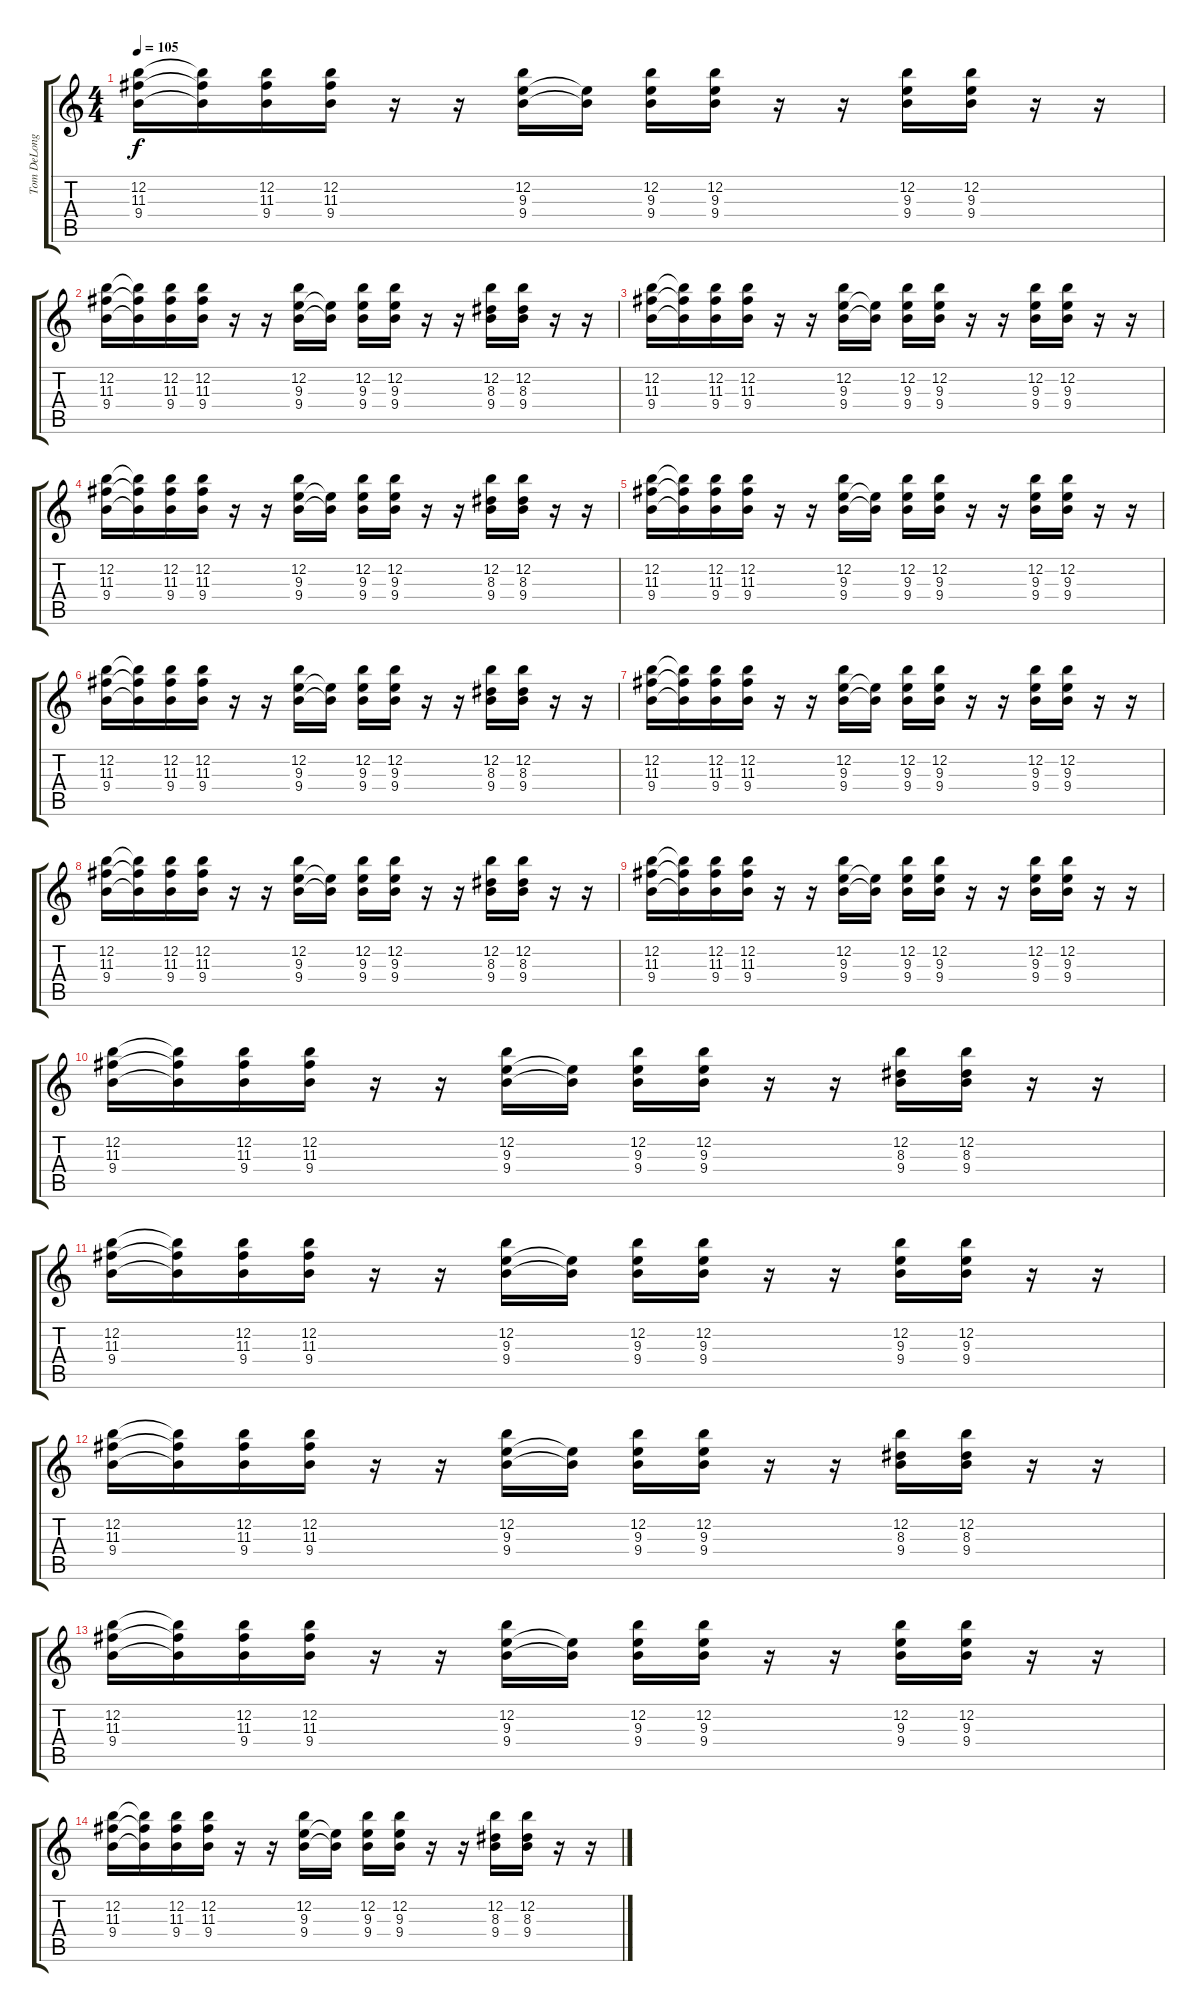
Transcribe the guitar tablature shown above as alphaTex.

\track ("Tom DeLonge (2nd Guitar)" "Tom DeLong") {instrument overdrivenguitar}
\staff {score tabs}
\tuning (E4 B3 G3 D3 A2 E2) {hide}
\ts (4 4)
\tempo 105
\clef g2
\ks c
(12.2 11.3 9.4).16{dy f} (12.2{t} 11.3{t} 9.4{t}).16 (12.2 11.3 9.4).16 (12.2 11.3 9.4).16 r.16 r.16 (12.2 9.3 9.4).16 (9.3{t} 9.4{t}).16 (12.2 9.3 9.4).16 (12.2 9.3 9.4).16 r.16 r.16 (12.2 9.3 9.4).16 (12.2 9.3 9.4).16 r.16 r.16 |
(12.2 11.3 9.4).16 (12.2{t} 11.3{t} 9.4{t}).16 (12.2 11.3 9.4).16 (12.2 11.3 9.4).16 r.16 r.16 (12.2 9.3 9.4).16 (9.3{t} 9.4{t}).16 (12.2 9.3 9.4).16 (12.2 9.3 9.4).16 r.16 r.16 (12.2 8.3 9.4).16 (12.2 8.3 9.4).16 r.16 r.16 |
(12.2 11.3 9.4).16 (12.2{t} 11.3{t} 9.4{t}).16 (12.2 11.3 9.4).16 (12.2 11.3 9.4).16 r.16 r.16 (12.2 9.3 9.4).16 (9.3{t} 9.4{t}).16 (12.2 9.3 9.4).16 (12.2 9.3 9.4).16 r.16 r.16 (12.2 9.3 9.4).16 (12.2 9.3 9.4).16 r.16 r.16 |
(12.2 11.3 9.4).16 (12.2{t} 11.3{t} 9.4{t}).16 (12.2 11.3 9.4).16 (12.2 11.3 9.4).16 r.16 r.16 (12.2 9.3 9.4).16 (9.3{t} 9.4{t}).16 (12.2 9.3 9.4).16 (12.2 9.3 9.4).16 r.16 r.16 (12.2 8.3 9.4).16 (12.2 8.3 9.4).16 r.16 r.16 |
(12.2 11.3 9.4).16 (12.2{t} 11.3{t} 9.4{t}).16 (12.2 11.3 9.4).16 (12.2 11.3 9.4).16 r.16 r.16 (12.2 9.3 9.4).16 (9.3{t} 9.4{t}).16 (12.2 9.3 9.4).16 (12.2 9.3 9.4).16 r.16 r.16 (12.2 9.3 9.4).16 (12.2 9.3 9.4).16 r.16 r.16 |
(12.2 11.3 9.4).16 (12.2{t} 11.3{t} 9.4{t}).16 (12.2 11.3 9.4).16 (12.2 11.3 9.4).16 r.16 r.16 (12.2 9.3 9.4).16 (9.3{t} 9.4{t}).16 (12.2 9.3 9.4).16 (12.2 9.3 9.4).16 r.16 r.16 (12.2 8.3 9.4).16 (12.2 8.3 9.4).16 r.16 r.16 |
(12.2 11.3 9.4).16 (12.2{t} 11.3{t} 9.4{t}).16 (12.2 11.3 9.4).16 (12.2 11.3 9.4).16 r.16 r.16 (12.2 9.3 9.4).16 (9.3{t} 9.4{t}).16 (12.2 9.3 9.4).16 (12.2 9.3 9.4).16 r.16 r.16 (12.2 9.3 9.4).16 (12.2 9.3 9.4).16 r.16 r.16 |
(12.2 11.3 9.4).16 (12.2{t} 11.3{t} 9.4{t}).16 (12.2 11.3 9.4).16 (12.2 11.3 9.4).16 r.16 r.16 (12.2 9.3 9.4).16 (9.3{t} 9.4{t}).16 (12.2 9.3 9.4).16 (12.2 9.3 9.4).16 r.16 r.16 (12.2 8.3 9.4).16 (12.2 8.3 9.4).16 r.16 r.16 |
(12.2 11.3 9.4).16 (12.2{t} 11.3{t} 9.4{t}).16 (12.2 11.3 9.4).16 (12.2 11.3 9.4).16 r.16 r.16 (12.2 9.3 9.4).16 (9.3{t} 9.4{t}).16 (12.2 9.3 9.4).16 (12.2 9.3 9.4).16 r.16 r.16 (12.2 9.3 9.4).16 (12.2 9.3 9.4).16 r.16 r.16 |
(12.2 11.3 9.4).16 (12.2{t} 11.3{t} 9.4{t}).16 (12.2 11.3 9.4).16 (12.2 11.3 9.4).16 r.16 r.16 (12.2 9.3 9.4).16 (9.3{t} 9.4{t}).16 (12.2 9.3 9.4).16 (12.2 9.3 9.4).16 r.16 r.16 (12.2 8.3 9.4).16 (12.2 8.3 9.4).16 r.16 r.16 |
(12.2 11.3 9.4).16 (12.2{t} 11.3{t} 9.4{t}).16 (12.2 11.3 9.4).16 (12.2 11.3 9.4).16 r.16 r.16 (12.2 9.3 9.4).16 (9.3{t} 9.4{t}).16 (12.2 9.3 9.4).16 (12.2 9.3 9.4).16 r.16 r.16 (12.2 9.3 9.4).16 (12.2 9.3 9.4).16 r.16 r.16 |
(12.2 11.3 9.4).16 (12.2{t} 11.3{t} 9.4{t}).16 (12.2 11.3 9.4).16 (12.2 11.3 9.4).16 r.16 r.16 (12.2 9.3 9.4).16 (9.3{t} 9.4{t}).16 (12.2 9.3 9.4).16 (12.2 9.3 9.4).16 r.16 r.16 (12.2 8.3 9.4).16 (12.2 8.3 9.4).16 r.16 r.16 |
(12.2 11.3 9.4).16 (12.2{t} 11.3{t} 9.4{t}).16 (12.2 11.3 9.4).16 (12.2 11.3 9.4).16 r.16 r.16 (12.2 9.3 9.4).16 (9.3{t} 9.4{t}).16 (12.2 9.3 9.4).16 (12.2 9.3 9.4).16 r.16 r.16 (12.2 9.3 9.4).16 (12.2 9.3 9.4).16 r.16 r.16 |
(12.2 11.3 9.4).16 (12.2{t} 11.3{t} 9.4{t}).16 (12.2 11.3 9.4).16 (12.2 11.3 9.4).16 r.16 r.16 (12.2 9.3 9.4).16 (9.3{t} 9.4{t}).16 (12.2 9.3 9.4).16 (12.2 9.3 9.4).16 r.16 r.16 (12.2 8.3 9.4).16 (12.2 8.3 9.4).16 r.16 r.16
